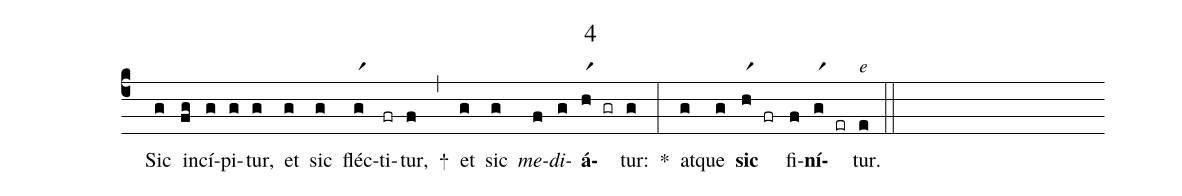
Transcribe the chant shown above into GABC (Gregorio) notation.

name: 4;
%%
(c4) ~() Sic(g) in(fg)cí(g)pi(g)tur,(g) et(g) sic(g) fléc(gr1)ti(fr)tur,(f) <sp>+</sp>(,)
et(g) sic(g) <i>me</i>(f)<i>di</i>(g)<b>á</b>(hr1 gr)tur:(g) <sp>*</sp>(:)

at(g)que(g) <b>sic</b>(hr1 fr) fi(f)<b>ní</b>(gr1 er)<alt>e</alt>tur.(e) (::)
